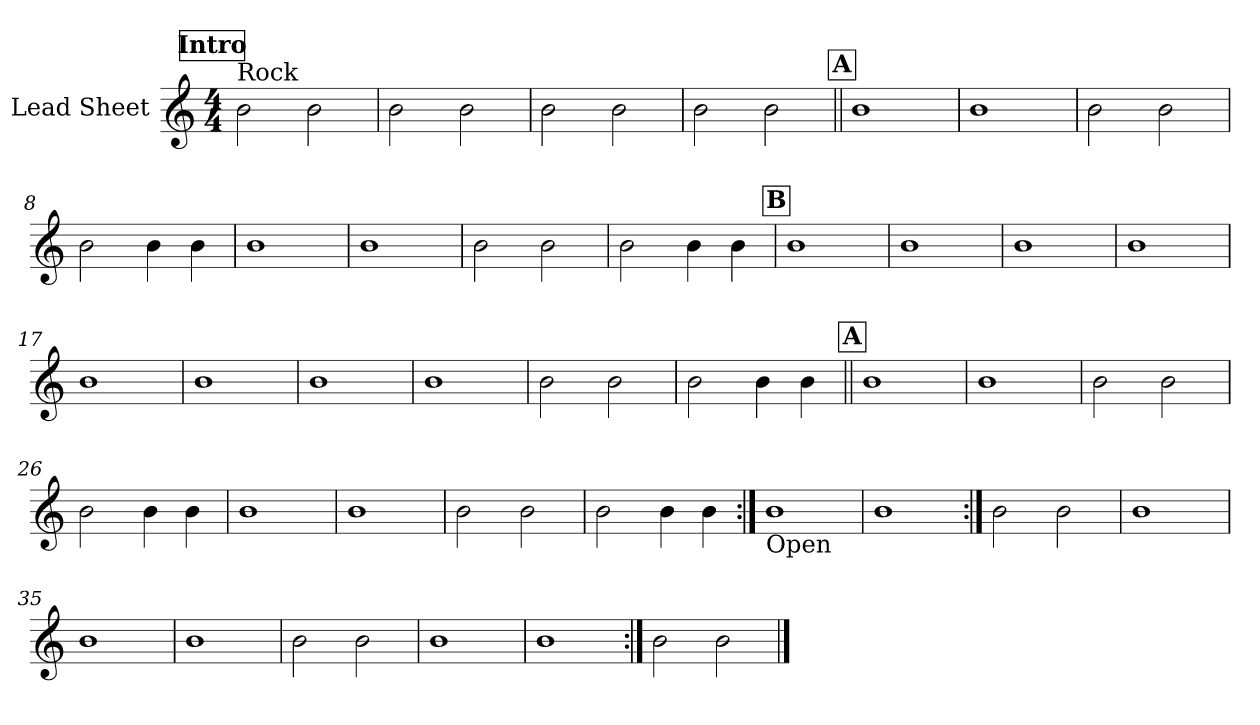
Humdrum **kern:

**kern
*part1
*staff1
*I"Lead Sheet
*clefG2
*k[]
*M4/4
*MM84
!!LO:REH:place=s1:a:fs=14:t=Intro
=1
!LO:TX:a:t=Rock
2b\
2b\
=2
2b\
2b\
=3
2b\
2b\
=4
2b\
2b\
!!LO:LB:g=z
!!LO:REH:place=s1:a:fs=14:t=A
=5||
1b
=6
1b
=7
2b\
2b\
=8
2b\
4b\
4b\
!!LO:LB:g=z
=9
1b
=10
1b
=11
2b\
2b\
=12
2b\
4b\
4b\
!!LO:LB:g=z
!!LO:REH:place=s1:a:fs=14:t=B
=13
1b
=14
1b
=15
1b
=16
1b
!!LO:LB:g=z
=17
1b
=18
1b
=19
1b
=20
1b
!!LO:LB:g=z
=21
2b\
2b\
=22
2b\
4b\
4b\
!!LO:LB:g=z
!!LO:REH:place=s1:a:fs=14:t=A
=23||
1b
=24
1b
=25
2b\
2b\
=26
2b\
4b\
4b\
!!LO:LB:g=z
=27
1b
=28
1b
=29
2b\
2b\
=30
2b\
4b\
4b\
!!LO:LB:g=z
=31:|!
!LO:TX:b:t=Open
1b
=32
1b
!!LO:LB:g=z
=33:|!
2b\
2b\
=34
1b
=35
1b
=36
1b
!!LO:PB:g=z
=37
2b\
2b\
=38
1b
=39
1b
=40:|!
2b\
2b\
==
*-
